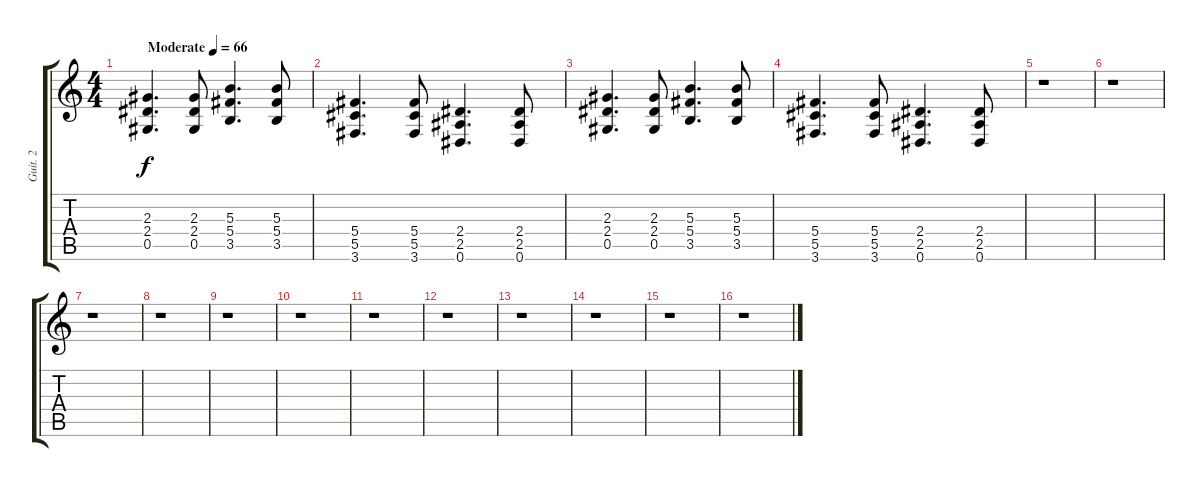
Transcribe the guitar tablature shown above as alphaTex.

\track ("Guit. 2" "Guit. 2") {instrument overdrivenguitar}
\staff {score tabs}
\tuning (Eb4 Bb3 Gb3 Db3 Ab2 Eb2) {hide}
\ts (4 4)
\tempo (66 "Moderate")
\clef g2
\ks c
(2.3 2.4 0.5).4{d dy f instrument overdrivenguitar} (2.3 2.4 0.5).8 (5.3 5.4 3.5).4{d} (5.3 5.4 3.5).8 |
(5.4 5.5 3.6).4{d} (5.4 5.5 3.6).8 (2.4 2.5 0.6).4{d} (2.4 2.5 0.6).8 |
(2.3 2.4 0.5).4{d} (2.3 2.4 0.5).8 (5.3 5.4 3.5).4{d} (5.3 5.4 3.5).8 |
(5.4 5.5 3.6).4{d} (5.4 5.5 3.6).8 (2.4 2.5 0.6).4{d} (2.4 2.5 0.6).8 |
r.1 |
r.1 |
r.1 |
r.1 |
r.1 |
r.1 |
r.1 |
r.1 |
r.1 |
r.1 |
r.1 |
r.1
